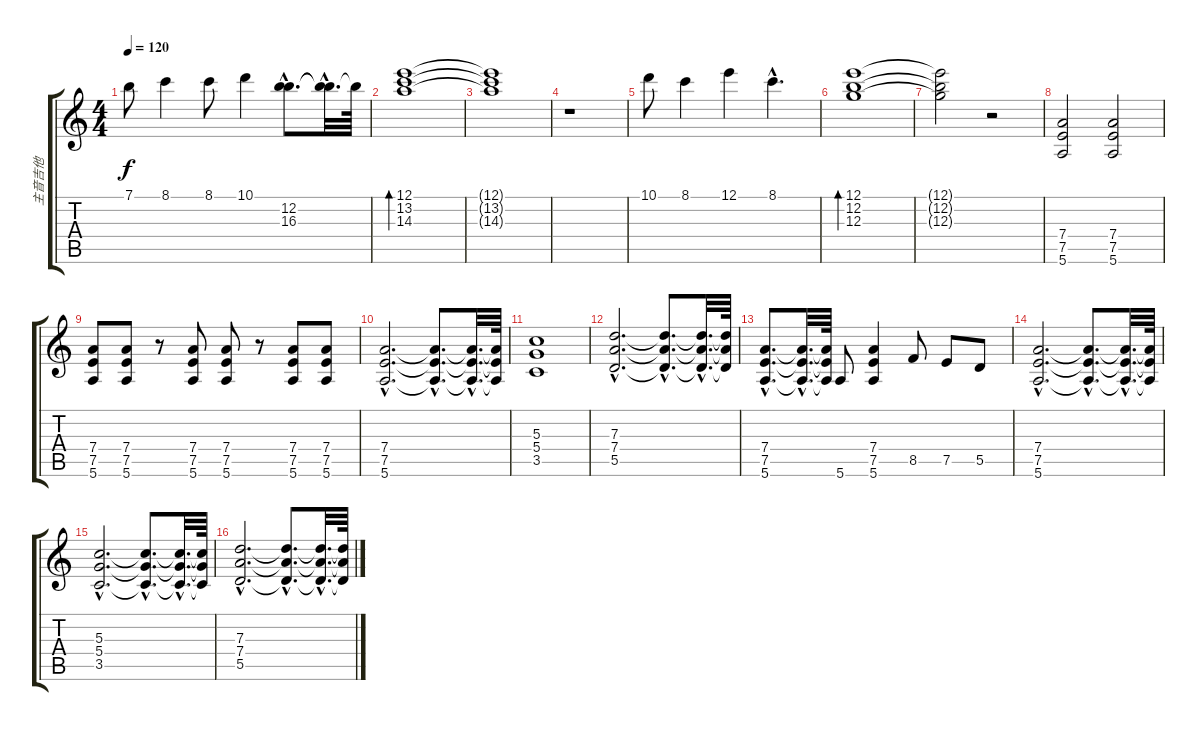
\track ("主音吉他" "主音吉他") {instrument acousticguitarnylon}
\staff {score tabs}
\tuning (E4 B3 G3 D3 A2 E2) {hide}
\ts (4 4)
\tempo 120
\clef g2
\ks c
7.1.8{dy f} 8.1.4 8.1.8 10.1.4 (12.2{hac} 16.3{hac}).8{d} (12.2{hac t} 16.3{t}).32{d} 12.2{t}.64 |
(12.1 13.2 14.3).1{bd 240} |
(12.1{t} 13.2{t} 14.3{t}).1 |
r.1 |
10.1.8 8.1.4 12.1.4 8.1{hac}.4{d} |
(12.1 12.2 12.3).1{bd 240} |
(12.1{t} 12.2{t} 12.3{t}).2 r.2 |
(7.4 7.5 5.6).2{instrument distortionguitar} (7.4 7.5 5.6).2 |
(7.4 7.5 5.6).8 (7.4 7.5 5.6).8 r.8 (7.4 7.5 5.6).8 (7.4 7.5 5.6).8 r.8 (7.4 7.5 5.6).8 (7.4 7.5 5.6).8 |
(7.4{hac} 7.5{hac} 5.6{hac}).2{d} (7.4{hac t} 7.5{hac t} 5.6{hac t}).8{d} (7.4{hac t} 7.5{hac t} 5.6{hac t}).32{d} (7.4{t} 7.5{t} 5.6{t}).64 |
(5.3 5.4 3.5).1 |
(7.3{hac} 7.4{hac} 5.5{hac}).2{d} (7.3{hac t} 7.4{hac t} 5.5{hac t}).8{d} (7.3{hac t} 7.4{hac t} 5.5{hac t}).32{d} (7.3{t} 7.4{t} 5.5{t}).64 |
(7.4{hac} 7.5{hac} 5.6{hac}).8{d} (7.4{hac t} 7.5{hac t} 5.6{hac t}).32{d} (7.4{t} 7.5{t} 5.6{t}).64 5.6.8 (7.4 7.5 5.6).4 8.5.8 7.5.8 5.5.8 |
(7.4{hac} 7.5{hac} 5.6{hac}).2{d} (7.4{hac t} 7.5{hac t} 5.6{hac t}).8{d} (7.4{hac t} 7.5{hac t} 5.6{hac t}).32{d} (7.4{t} 7.5{t} 5.6{t}).64 |
(5.3{hac} 5.4{hac} 3.5{hac}).2{d} (5.3{hac t} 5.4{hac t} 3.5{hac t}).8{d} (5.3{hac t} 5.4{hac t} 3.5{hac t}).32{d} (5.3{t} 5.4{t} 3.5{t}).64 |
(7.3{hac} 7.4{hac} 5.5{hac}).2{d} (7.3{hac t} 7.4{hac t} 5.5{hac t}).8{d} (7.3{hac t} 7.4{hac t} 5.5{hac t}).32{d} (7.3{t} 7.4{t} 5.5{t}).64
